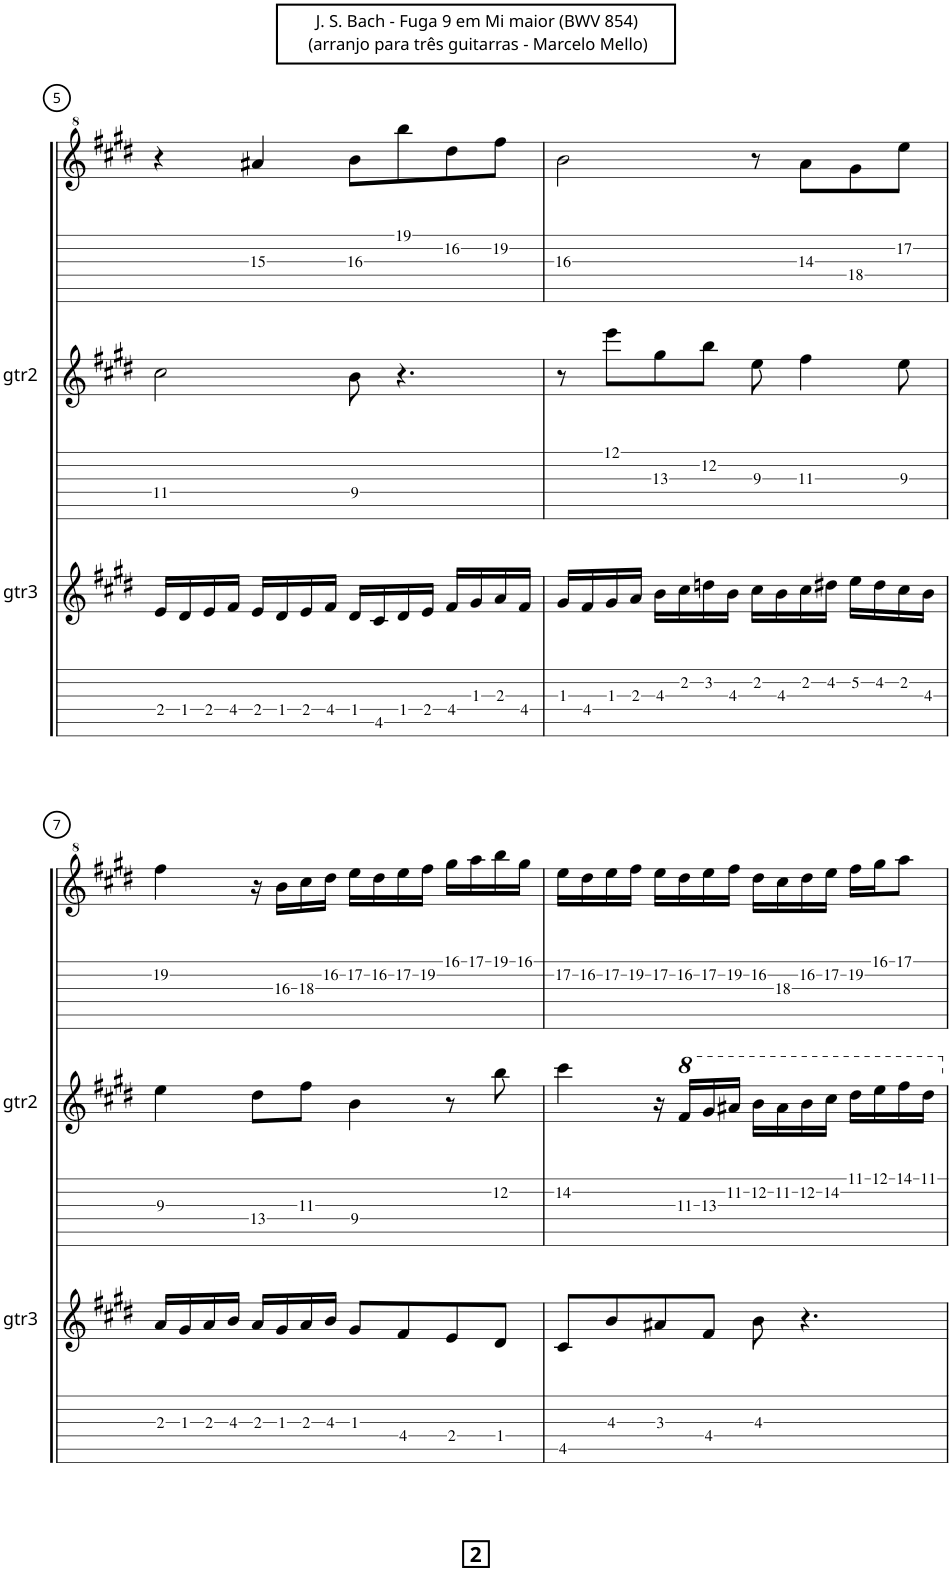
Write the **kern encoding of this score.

**kern	**kern	**kern	**kern	**kern	**kern
*part6	*part5	*part4	*part3	*part2	*part1
*staff6	*staff5	*staff4	*staff3	*staff2	*staff1
*I"Guitarra elétrica [Tablatura]	*I"gtr3 6ª em Re	*I"Guitarra elétrica [Tablatura]	*I"gtr2	*I"Guitarra elétrica [Tablatura]	*I"gtr1
*	*I'gtr3	*	*I'gtr2	*	*
!!LO:PB:g=z
*	*clefG2	*	*clefG2	*	*clefG^2
*	*Trd7c12	*	*Trd7c12	*	*Trd7c12
*k[f#c#g#d#]	*k[f#c#g#d#]	*k[f#c#g#d#]	*k[f#c#g#d#]	*k[f#c#g#d#]	*k[f#c#g#d#]
*M4/4	*M4/4	*M4/4	*M4/4	*M4/4	*M4/4
=5	=5	=5	=5	=5	=5
16ELL	16e/LL	2c#	2cc#\	4r	4r
16D#J	16d#/	.	.	.	.
16EL	16e/	.	.	.	.
16F#JJ	16f#/JJ	.	.	.	.
16ELL	16e/LL	.	.	4a#X	4aa#X/
16D#J	16d#/	.	.	.	.
16EL	16e/	.	.	.	.
16F#JJ	16f#/JJ	.	.	.	.
16D#LL	16d#/LL	8B	8b\	8bL	8bb\L
16C#J	16c#/	.	.	.	.
16D#L	16d#/	4.r	4.r	8bbJ	8bbb\
16EJJ	16e/JJ	.	.	.	.
16F#LL	16f#/LL	.	.	8dd#L	8ddd#\
16G#J	16g#/	.	.	.	.
16AL	16a/	.	.	8ff#J	8fff#\J
16F#JJ	16f#/JJ	.	.	.	.
=6	=6	=6	=6	=6	=6
16G#LL	16g#/LL	8r	8r	2b	2bb\
16F#J	16f#/	.	.	.	.
16G#L	16g#/	8ee	8eee\L	.	.
16AJJ	16a/JJ	.	.	.	.
16BLL	16b\LL	8g#L	8gg#\	.	.
16c#J	16cc#\	.	.	.	.
16dnL	16ddn\	8bJ	8bb\J	.	.
16BJJ	16b\JJ	.	.	.	.
16c#LL	16cc#\LL	8e	8ee\	8r	8r
16BJ	16b\	.	.	.	.
16c#L	16cc#\	4f#	4ff#\	8a	8aa\L
16d#XJJ	16dd#X\JJ	.	.	.	.
16eLL	16ee\LL	.	.	8g#L	8gg#\
16d#J	16dd#\	.	.	.	.
16c#L	16cc#\	8e	8ee\	8eeJ	8eee\J
16BJJ	16b\JJ	.	.	.	.
!!LO:LB:g=z
=7	=7	=7	=7	=7	=7
16ALL	16a/LL	4e	4ee\	4ff#	4fff#\
16G#J	16g#/	.	.	.	.
16AL	16a/	.	.	.	.
16BJJ	16b/JJ	.	.	.	.
16ALL	16a/LL	8d#L	8dd#\L	16r	16r
16G#J	16g#/	.	.	16bLL	16bb\LL
16AL	16a/	8f#J	8ff#\J	16cc#	16ccc#\
16BJJ	16b/JJ	.	.	16dd#JJ	16ddd#\JJ
8G#L	8g#/L	4B	4b\	16eeLL	16eee\LL
.	.	.	.	16dd#J	16ddd#\
8F#J	8f#/	.	.	16eeL	16eee\
.	.	.	.	16ff#JJ	16fff#\JJ
8EL	8e/	8r	8r	16gg#LL	16ggg#\LL
.	.	.	.	16aaJ	16aaa\
8D#J	8d#/J	8b	8bb\	16bbL	16bbb\
.	.	.	.	16gg#JJ	16ggg#\JJ
=8	=8	=8	=8	=8	=8
8C#L	8c#/L	4cc#	4ccc#\	16eeLL	16eee\LL
.	.	.	.	16dd#J	16ddd#\
8BJ	8b/	.	.	16eeL	16eee\
.	.	.	.	16ff#JJ	16fff#\JJ
8A#XL	8a#X/	16r	16r	16eeLL	16eee\LL
*	*	*	*8va	*	*
.	.	16f#LL	16ff#/LL	16dd#J	16ddd#\
8F#J	8f#/J	16g#	16gg#/	16eeL	16eee\
.	.	16a#XJJ	16aa#X/JJ	16ff#JJ	16fff#\JJ
8B	8b\	16bLL	16bb\LL	16dd#LL	16ddd#\LL
.	.	16a#J	16aa#\	16cc#J	16ccc#\
4.r	4.r	16bL	16bb\	16dd#L	16ddd#\
.	.	16cc#JJ	16ccc#\JJ	16eeJJ	16eee\JJ
.	.	16dd#LL	16ddd#\LL	16ff#LL	16fff#\LL
.	.	16eeJ	16eee\	16gg#J	16ggg#\J
.	.	16ff#L	16fff#\	8aaJ	8aaa\J
.	.	16dd#JJ	16ddd#\JJ	.	.
*	*	*	*X8va	*	*
=	=	=	=	=	=
*-	*-	*-	*-	*-	*-
